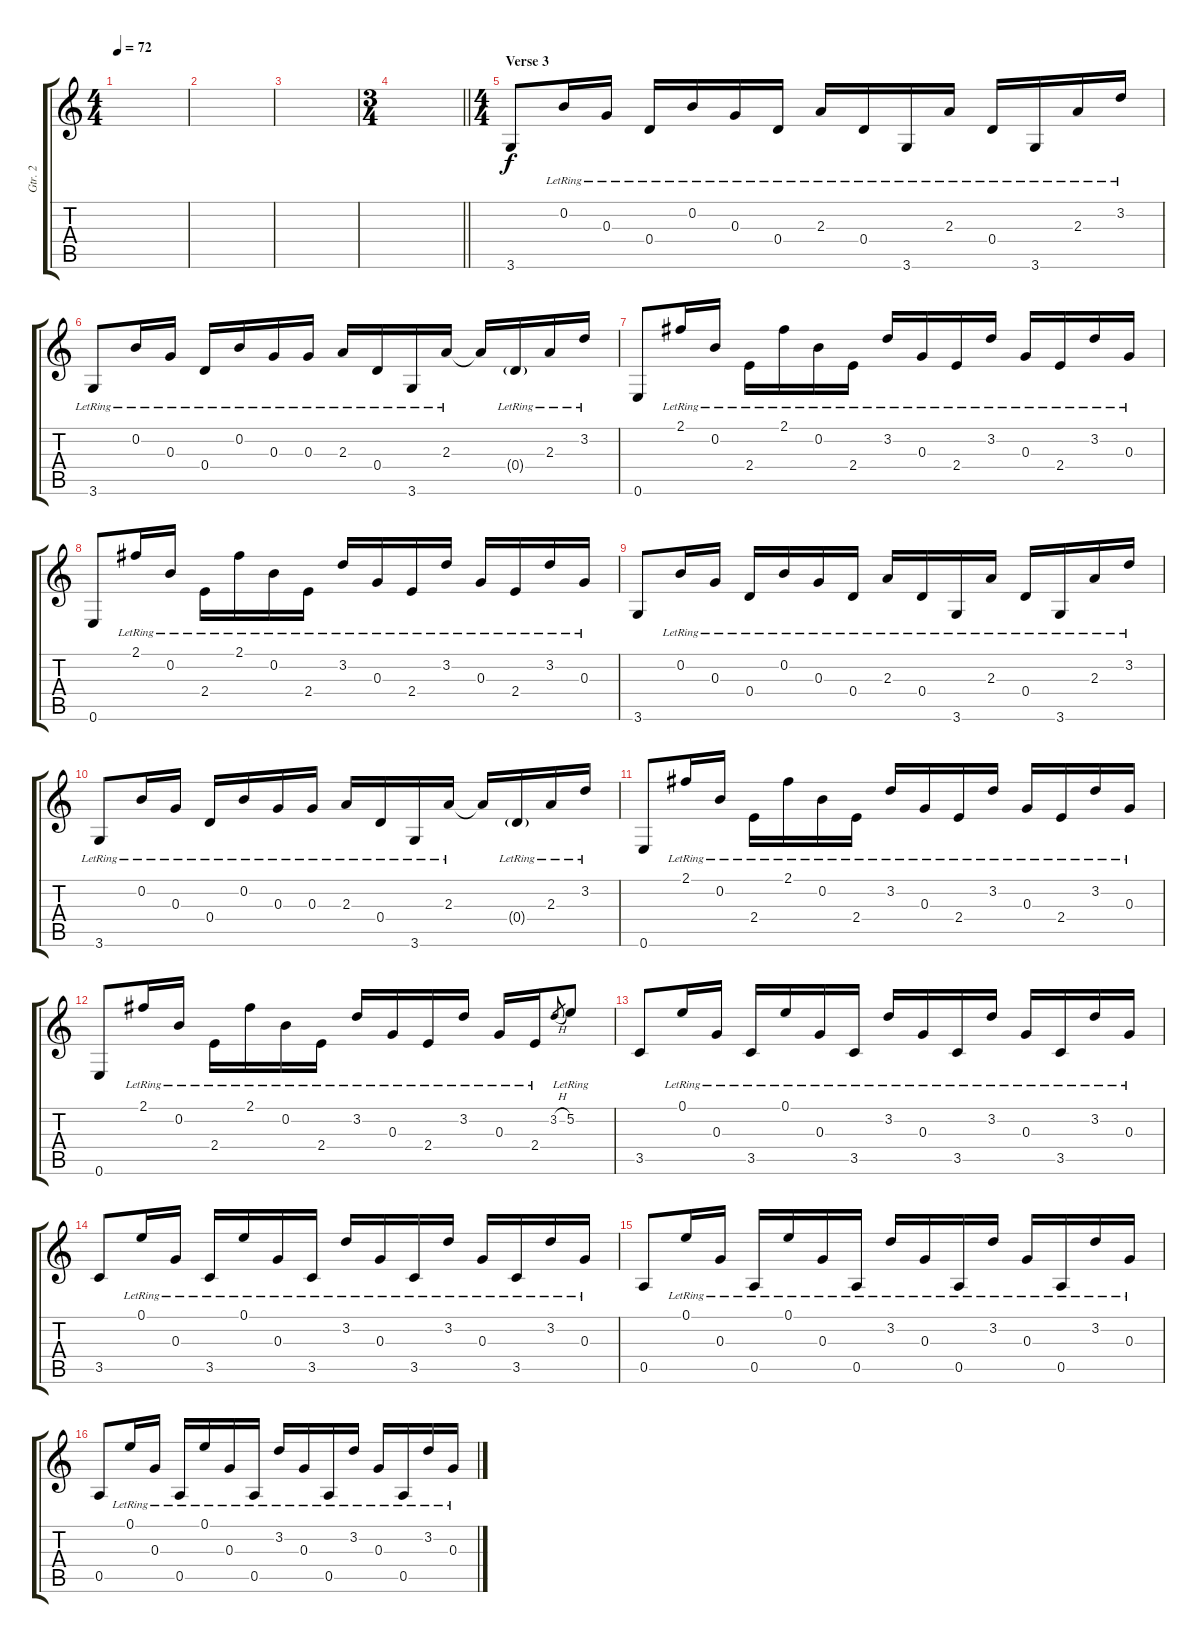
\track ("Gtr. 2" "Gtr. 2") {instrument acousticguitarsteel}
\staff {score tabs}
\tuning (E4 B3 G3 D3 A2 E2) {hide}
\ts (4 4)
\tempo 72
\clef g2
\ks c
|
|
|
\ts (3 4)
\barLineRight lightlight
|
\ts (4 4)
\section ("" "Verse 3")
3.6.8 0.2{lr}.16 0.3{lr}.16 0.4{lr}.16 0.2{lr}.16 0.3{lr}.16 0.4{lr}.16 2.3{lr}.16 0.4{lr}.16 3.6{lr}.16 2.3{lr}.16 0.4{lr}.16 3.6{lr}.16 2.3{lr}.16 3.2{lr}.16 |
3.6{lr}.8 0.2{lr}.16 0.3{lr}.16 0.4{lr}.16 0.2{lr}.16 0.3{lr}.16 0.3{lr}.16 2.3{lr}.16 0.4{lr}.16 3.6{lr}.16 2.3{lr}.16 2.3{t}.16 0.4{g lr}.16 2.3{lr}.16 3.2{lr}.16 |
0.6.8 2.1{lr}.16 0.2{lr}.16 2.4{lr}.16 2.1{lr}.16 0.2{lr}.16 2.4{lr}.16 3.2{lr}.16 0.3{lr}.16 2.4{lr}.16 3.2{lr}.16 0.3{lr}.16 2.4{lr}.16 3.2{lr}.16 0.3{lr}.16 |
0.6.8 2.1{lr}.16 0.2{lr}.16 2.4{lr}.16 2.1{lr}.16 0.2{lr}.16 2.4{lr}.16 3.2{lr}.16 0.3{lr}.16 2.4{lr}.16 3.2{lr}.16 0.3{lr}.16 2.4{lr}.16 3.2{lr}.16 0.3{lr}.16 |
3.6.8 0.2{lr}.16 0.3{lr}.16 0.4{lr}.16 0.2{lr}.16 0.3{lr}.16 0.4{lr}.16 2.3{lr}.16 0.4{lr}.16 3.6{lr}.16 2.3{lr}.16 0.4{lr}.16 3.6{lr}.16 2.3{lr}.16 3.2{lr}.16 |
3.6{lr}.8 0.2{lr}.16 0.3{lr}.16 0.4{lr}.16 0.2{lr}.16 0.3{lr}.16 0.3{lr}.16 2.3{lr}.16 0.4{lr}.16 3.6{lr}.16 2.3{lr}.16 2.3{t}.16 0.4{g lr}.16 2.3{lr}.16 3.2{lr}.16 |
0.6.8 2.1{lr}.16 0.2{lr}.16 2.4{lr}.16 2.1{lr}.16 0.2{lr}.16 2.4{lr}.16 3.2{lr}.16 0.3{lr}.16 2.4{lr}.16 3.2{lr}.16 0.3{lr}.16 2.4{lr}.16 3.2{lr}.16 0.3{lr}.16 |
0.6.8 2.1{lr}.16 0.2{lr}.16 2.4{lr}.16 2.1{lr}.16 0.2{lr}.16 2.4{lr}.16 3.2{lr}.16 0.3{lr}.16 2.4{lr}.16 3.2{lr}.16 0.3{lr}.16 2.4{lr}.16 3.2{h}.8{gr} 5.2{lr}.8 |
3.5.8 0.1{lr}.16 0.3{lr}.16 3.5{lr}.16 0.1{lr}.16 0.3{lr}.16 3.5{lr}.16 3.2{lr}.16 0.3{lr}.16 3.5{lr}.16 3.2{lr}.16 0.3{lr}.16 3.5{lr}.16 3.2{lr}.16 0.3{lr}.16 |
3.5.8 0.1{lr}.16 0.3{lr}.16 3.5{lr}.16 0.1{lr}.16 0.3{lr}.16 3.5{lr}.16 3.2{lr}.16 0.3{lr}.16 3.5{lr}.16 3.2{lr}.16 0.3{lr}.16 3.5{lr}.16 3.2{lr}.16 0.3{lr}.16 |
0.5.8 0.1{lr}.16 0.3{lr}.16 0.5{lr}.16 0.1{lr}.16 0.3{lr}.16 0.5{lr}.16 3.2{lr}.16 0.3{lr}.16 0.5{lr}.16 3.2{lr}.16 0.3{lr}.16 0.5{lr}.16 3.2{lr}.16 0.3{lr}.16 |
0.5.8 0.1{lr}.16 0.3{lr}.16 0.5{lr}.16 0.1{lr}.16 0.3{lr}.16 0.5{lr}.16 3.2{lr}.16 0.3{lr}.16 0.5{lr}.16 3.2{lr}.16 0.3{lr}.16 0.5{lr}.16 3.2{lr}.16 0.3{lr}.16
